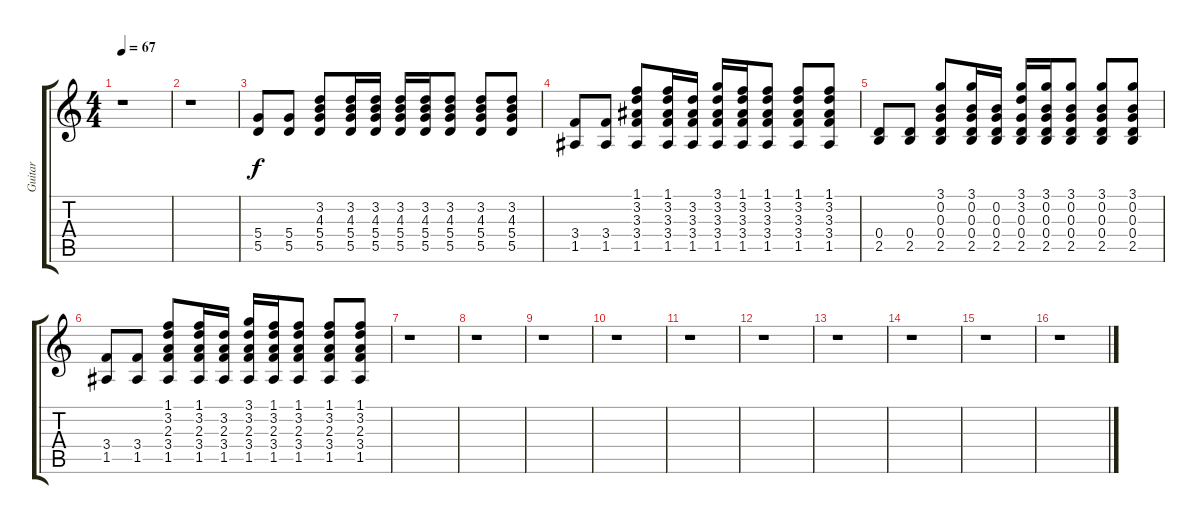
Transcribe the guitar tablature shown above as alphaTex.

\track ("Guitar" "Guitar") {instrument acousticguitarnylon}
\staff {score tabs}
\tuning (E4 B3 G3 D3 A2 E2) {hide}
\ts (4 4)
\tempo 67
\clef g2
\ks c
r.1{dy f} |
r.1 |
(5.4 5.5).8 (5.4 5.5).8 (3.2 4.3 5.4 5.5).8 (3.2 4.3 5.4 5.5).16 (3.2 4.3 5.4 5.5).16 (3.2 4.3 5.4 5.5).16 (3.2 4.3 5.4 5.5).16 (3.2 4.3 5.4 5.5).8 (3.2 4.3 5.4 5.5).8 (3.2 4.3 5.4 5.5).8 |
(3.4 1.5).8 (3.4 1.5).8 (1.1 3.2 3.3 3.4 1.5).8 (1.1 3.2 3.3 3.4 1.5).16 (3.2 3.3 3.4 1.5).16 (3.1 3.2 3.3 3.4 1.5).16 (1.1 3.2 3.3 3.4 1.5).16 (1.1 3.2 3.3 3.4 1.5).8 (1.1 3.2 3.3 3.4 1.5).8 (1.1 3.2 3.3 3.4 1.5).8 |
(0.4 2.5).8 (0.4 2.5).8 (3.1 0.2 0.3 0.4 2.5).8 (3.1 0.2 0.3 0.4 2.5).16 (0.2 0.3 0.4 2.5).16 (3.1 3.2 0.3 0.4 2.5).16 (3.1 0.2 0.3 0.4 2.5).16 (3.1 0.2 0.3 0.4 2.5).8 (3.1 0.2 0.3 0.4 2.5).8 (3.1 0.2 0.3 0.4 2.5).8 |
(3.4 1.5).8 (3.4 1.5).8 (1.1 3.2 2.3 3.4 1.5).8 (1.1 3.2 2.3 3.4 1.5).16 (3.2 2.3 3.4 1.5).16 (3.1 3.2 2.3 3.4 1.5).16 (1.1 3.2 2.3 3.4 1.5).16 (1.1 3.2 2.3 3.4 1.5).8 (1.1 3.2 2.3 3.4 1.5).8 (1.1 3.2 2.3 3.4 1.5).8 |
r.1 |
r.1 |
r.1 |
r.1 |
r.1 |
r.1 |
r.1 |
r.1 |
r.1 |
r.1
